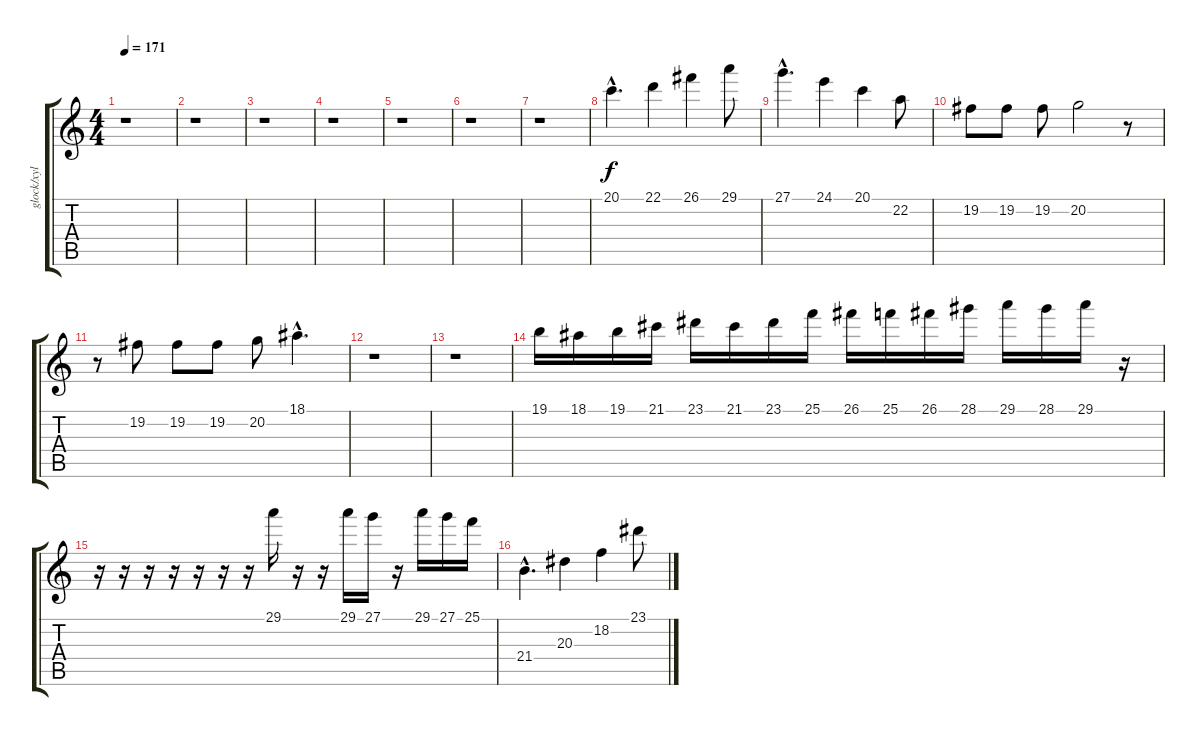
\track ("glock/xyl" "glock/xyl") {instrument glockenspiel}
\staff {score tabs}
\tuning (E4 B3 G3 D3 A2 E2) {hide}
\ts (4 4)
\tempo 171
\clef g2
\ks c
r.1{dy f instrument glockenspiel} |
r.1 |
r.1 |
r.1 |
r.1 |
r.1 |
r.1 |
20.1{hac}.4{d} 22.1.4 26.1.4 29.1.8 |
27.1{hac}.4{d} 24.1.4 20.1.4 22.2.8 |
19.2.8 19.2.8 19.2.8 20.2.2 r.8 |
r.8 19.2.8 19.2.8 19.2.8 20.2.8 18.1{hac}.4{d} |
r.1 |
r.1 |
19.1.16{volume 12 instrument xylophone} 18.1.16 19.1.16 21.1.16 23.1.16 21.1.16 23.1.16 25.1.16 26.1.16 25.1.16 26.1.16 28.1.16 29.1.16 28.1.16 29.1.16 r.16 |
r.16 r.16 r.16 r.16 r.16 r.16 r.16 29.1.16 r.16 r.16 29.1.16 27.1.16 r.16 29.1.16 27.1.16 25.1.16 |
21.4{hac}.4{d} 20.3.4 18.2.4 23.1.8
